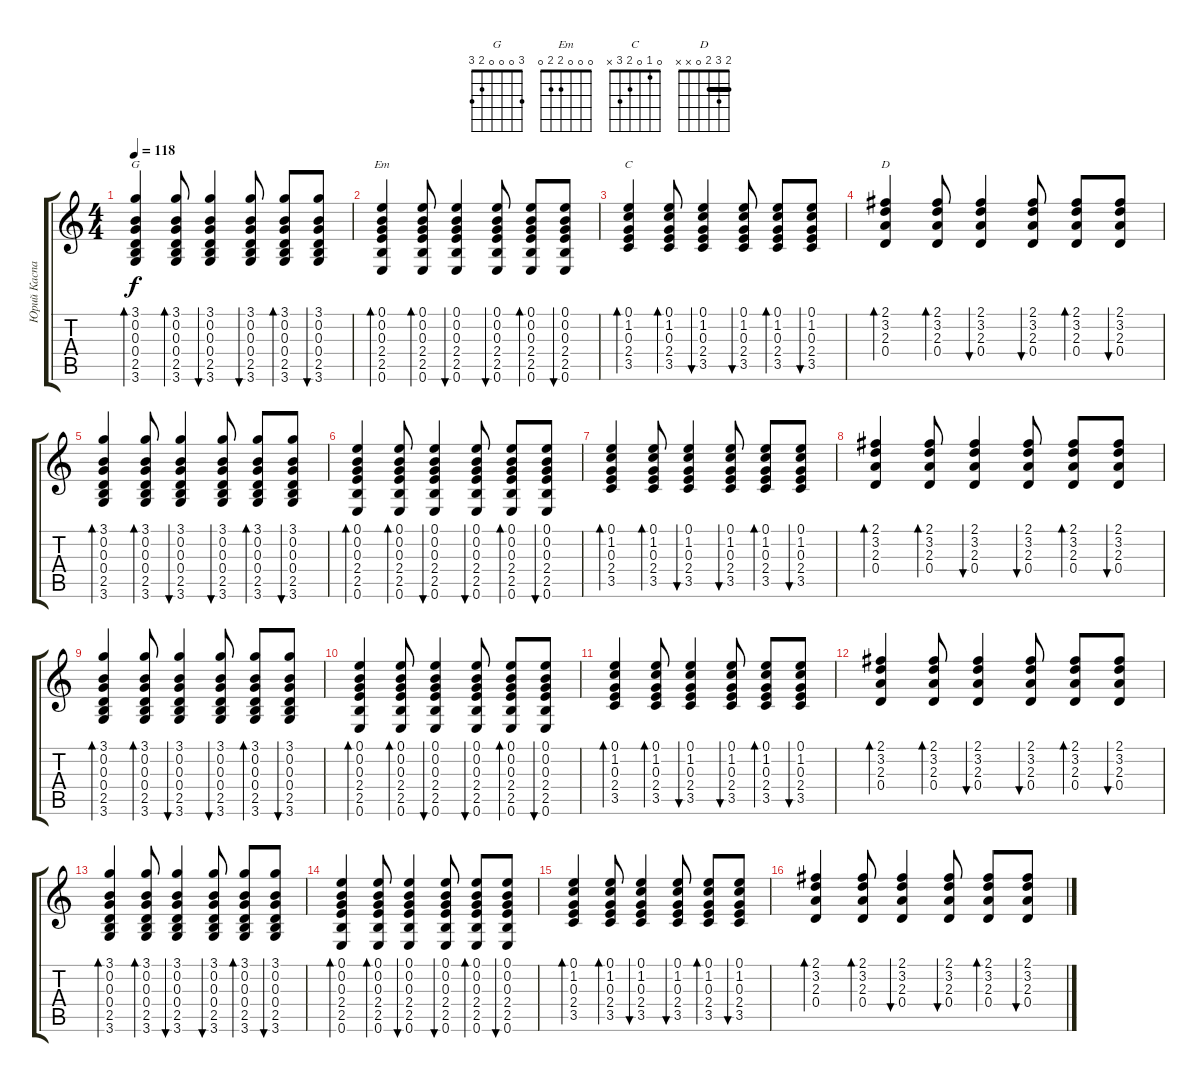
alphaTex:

\track ("Юрий Каспарян" "Юрий Каспа") {instrument acousticguitarsteel}
\staff {score tabs}
\tuning (E4 B3 G3 D3 A2 E2) {hide}
\chord ("G" 3 0 0 0 2 3)
\chord ("Em" 0 0 0 2 2 0)
\chord ("C" 0 1 0 2 3 x)
\chord ("D" 2 3 2 0 x x) {barre 2}
\ts (4 4)
\tempo 118
\clef g2
\ks c
(3.1 0.2 0.3 0.4 2.5 3.6).4{bd 60 ch "G" dy f} (3.1 0.2 0.3 0.4 2.5 3.6).8{bd 60} (3.1 0.2 0.3 0.4 2.5 3.6).4{bu 60} (3.1 0.2 0.3 0.4 2.5 3.6).8{bu 60} (3.1 0.2 0.3 0.4 2.5 3.6).8{bd 60} (3.1 0.2 0.3 0.4 2.5 3.6).8{bu 60} |
(0.1 0.2 0.3 2.4 2.5 0.6).4{bd 60 ch "Em"} (0.1 0.2 0.3 2.4 2.5 0.6).8{bd 60} (0.1 0.2 0.3 2.4 2.5 0.6).4{bu 60} (0.1 0.2 0.3 2.4 2.5 0.6).8{bu 60} (0.1 0.2 0.3 2.4 2.5 0.6).8{bd 60} (0.1 0.2 0.3 2.4 2.5 0.6).8{bu 60} |
(0.1 1.2 0.3 2.4 3.5).4{bd 60 ch "C"} (0.1 1.2 0.3 2.4 3.5).8{bd 60} (0.1 1.2 0.3 2.4 3.5).4{bu 60} (0.1 1.2 0.3 2.4 3.5).8{bu 60} (0.1 1.2 0.3 2.4 3.5).8{bd 60} (0.1 1.2 0.3 2.4 3.5).8{bu 60} |
(2.1 3.2 2.3 0.4).4{bd 60 ch "D"} (2.1 3.2 2.3 0.4).8{bd 60} (2.1 3.2 2.3 0.4).4{bu 60} (2.1 3.2 2.3 0.4).8{bu 60} (2.1 3.2 2.3 0.4).8{bd 60} (2.1 3.2 2.3 0.4).8{bu 60} |
(3.1 0.2 0.3 0.4 2.5 3.6).4{bd 60} (3.1 0.2 0.3 0.4 2.5 3.6).8{bd 60} (3.1 0.2 0.3 0.4 2.5 3.6).4{bu 60} (3.1 0.2 0.3 0.4 2.5 3.6).8{bu 60} (3.1 0.2 0.3 0.4 2.5 3.6).8{bd 60} (3.1 0.2 0.3 0.4 2.5 3.6).8{bu 60} |
(0.1 0.2 0.3 2.4 2.5 0.6).4{bd 60} (0.1 0.2 0.3 2.4 2.5 0.6).8{bd 60} (0.1 0.2 0.3 2.4 2.5 0.6).4{bu 60} (0.1 0.2 0.3 2.4 2.5 0.6).8{bu 60} (0.1 0.2 0.3 2.4 2.5 0.6).8{bd 60} (0.1 0.2 0.3 2.4 2.5 0.6).8{bu 60} |
(0.1 1.2 0.3 2.4 3.5).4{bd 60} (0.1 1.2 0.3 2.4 3.5).8{bd 60} (0.1 1.2 0.3 2.4 3.5).4{bu 60} (0.1 1.2 0.3 2.4 3.5).8{bu 60} (0.1 1.2 0.3 2.4 3.5).8{bd 60} (0.1 1.2 0.3 2.4 3.5).8{bu 60} |
(2.1 3.2 2.3 0.4).4{bd 60} (2.1 3.2 2.3 0.4).8{bd 60} (2.1 3.2 2.3 0.4).4{bu 60} (2.1 3.2 2.3 0.4).8{bu 60} (2.1 3.2 2.3 0.4).8{bd 60} (2.1 3.2 2.3 0.4).8{bu 60} |
(3.1 0.2 0.3 0.4 2.5 3.6).4{bd 60} (3.1 0.2 0.3 0.4 2.5 3.6).8{bd 60} (3.1 0.2 0.3 0.4 2.5 3.6).4{bu 60} (3.1 0.2 0.3 0.4 2.5 3.6).8{bu 60} (3.1 0.2 0.3 0.4 2.5 3.6).8{bd 60} (3.1 0.2 0.3 0.4 2.5 3.6).8{bu 60} |
(0.1 0.2 0.3 2.4 2.5 0.6).4{bd 60} (0.1 0.2 0.3 2.4 2.5 0.6).8{bd 60} (0.1 0.2 0.3 2.4 2.5 0.6).4{bu 60} (0.1 0.2 0.3 2.4 2.5 0.6).8{bu 60} (0.1 0.2 0.3 2.4 2.5 0.6).8{bd 60} (0.1 0.2 0.3 2.4 2.5 0.6).8{bu 60} |
(0.1 1.2 0.3 2.4 3.5).4{bd 60} (0.1 1.2 0.3 2.4 3.5).8{bd 60} (0.1 1.2 0.3 2.4 3.5).4{bu 60} (0.1 1.2 0.3 2.4 3.5).8{bu 60} (0.1 1.2 0.3 2.4 3.5).8{bd 60} (0.1 1.2 0.3 2.4 3.5).8{bu 60} |
(2.1 3.2 2.3 0.4).4{bd 60} (2.1 3.2 2.3 0.4).8{bd 60} (2.1 3.2 2.3 0.4).4{bu 60} (2.1 3.2 2.3 0.4).8{bu 60} (2.1 3.2 2.3 0.4).8{bd 60} (2.1 3.2 2.3 0.4).8{bu 60} |
(3.1 0.2 0.3 0.4 2.5 3.6).4{bd 60} (3.1 0.2 0.3 0.4 2.5 3.6).8{bd 60} (3.1 0.2 0.3 0.4 2.5 3.6).4{bu 60} (3.1 0.2 0.3 0.4 2.5 3.6).8{bu 60} (3.1 0.2 0.3 0.4 2.5 3.6).8{bd 60} (3.1 0.2 0.3 0.4 2.5 3.6).8{bu 60} |
(0.1 0.2 0.3 2.4 2.5 0.6).4{bd 60} (0.1 0.2 0.3 2.4 2.5 0.6).8{bd 60} (0.1 0.2 0.3 2.4 2.5 0.6).4{bu 60} (0.1 0.2 0.3 2.4 2.5 0.6).8{bu 60} (0.1 0.2 0.3 2.4 2.5 0.6).8{bd 60} (0.1 0.2 0.3 2.4 2.5 0.6).8{bu 60} |
(0.1 1.2 0.3 2.4 3.5).4{bd 60} (0.1 1.2 0.3 2.4 3.5).8{bd 60} (0.1 1.2 0.3 2.4 3.5).4{bu 60} (0.1 1.2 0.3 2.4 3.5).8{bu 60} (0.1 1.2 0.3 2.4 3.5).8{bd 60} (0.1 1.2 0.3 2.4 3.5).8{bu 60} |
(2.1 3.2 2.3 0.4).4{bd 60} (2.1 3.2 2.3 0.4).8{bd 60} (2.1 3.2 2.3 0.4).4{bu 60} (2.1 3.2 2.3 0.4).8{bu 60} (2.1 3.2 2.3 0.4).8{bd 60} (2.1 3.2 2.3 0.4).8{bu 60}
